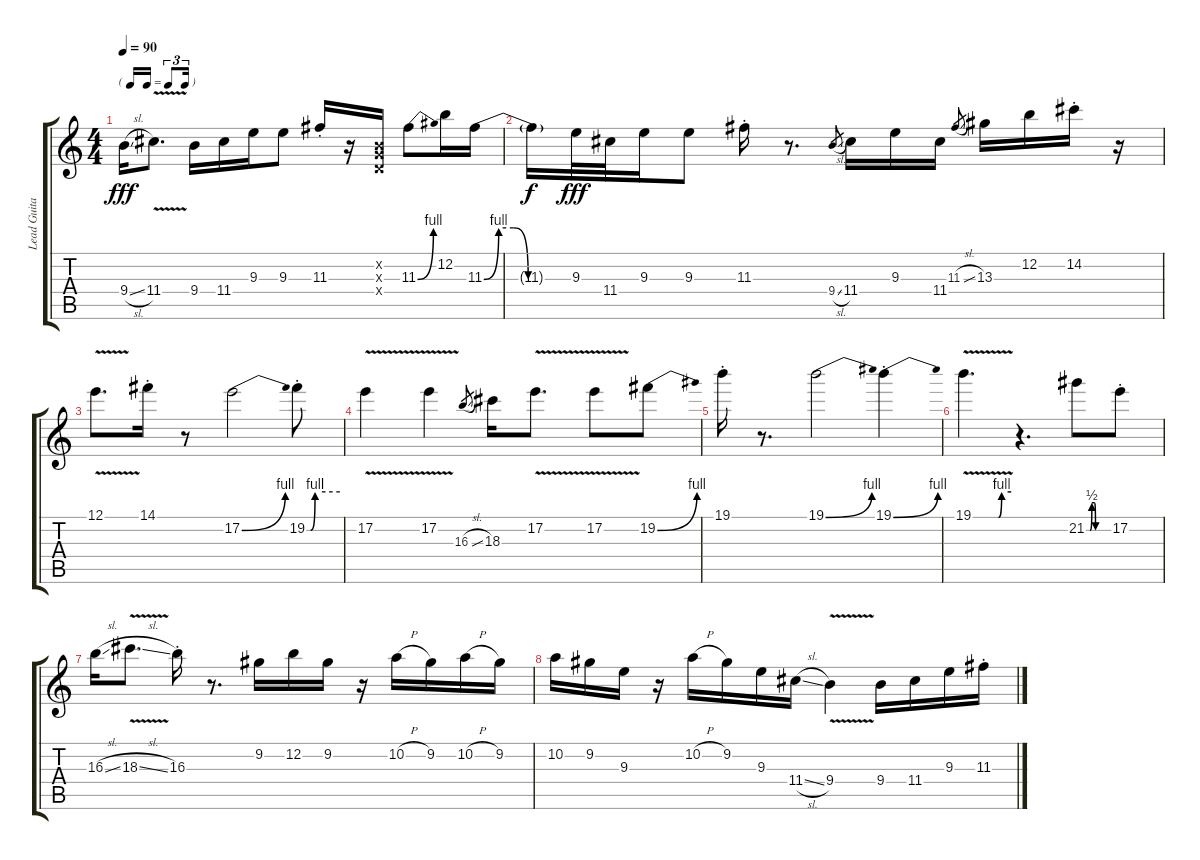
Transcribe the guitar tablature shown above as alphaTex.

\track ("Lead Guitar II" "Lead Guita") {instrument overdrivenguitar}
\staff {score tabs}
\tuning (E4 B3 G3 D3 A2 E2) {hide}
\ts (4 4)
\tf triplet16th
\tempo 90
\clef g2
\ks c
9.4{sl}.16{dy fff} 11.4{v}.8{d} 9.4.16 11.4.16 9.3.16 9.3.8 11.3{st}.16 r.16 (0.2{x} 0.3{x} 0.4{x}).16 11.3{be (bend 0 0 60 4)}.8 12.2.16 11.3{be (custom 0 0 10 4 20 4 30 0 60 0)}.16 |
11.3{t}.16{dy f} 9.3.32{dy fff} 11.4.32 9.3.16 9.3.8 11.3{st}.16 r.8{d} 9.4{sl}.8{gr} 11.4.16 9.3.16 11.4.16 11.3{sl}.8{gr} 13.3.16 12.2.16 14.2{st}.16 r.16 |
12.1{v}.8{d} 14.1{st}.16 r.8 17.2{be (bend 0 0 60 4)}.2 19.2{be (custom 0 0 7 0 15 4 60 4) st}.8 |
17.2{v}.4 17.2{v}.4 16.3{sl}.8{gr} 18.3.16 17.2{v}.8{d} 17.2{v}.8 19.2{be (bend 0 0 60 4)}.8 |
19.1{st}.16 r.8{d} 19.1{be (bend 0 0 60 4)}.2 19.1{be (bend 0 0 60 4) st}.4 |
19.1{be (custom 0 0 30 0 40 0 45 4 60 4) v}.4{d} r.4{d} 21.2{be (custom 0 0 10 0 15 2 22 2 25 0 60 0)}.8 17.2{st}.8 |
16.3{sl}.16 18.3{v sl}.8{d} 16.3{st}.16 r.8{d} 9.2.16 12.2.16 9.2.16 r.16 10.2{h}.16 9.2.16 10.2{h}.16 9.2.16 |
10.2.16 9.2.16 9.3.16 r.16 10.2{h}.16 9.2.16 9.3.16 11.4{sl}.16 9.4{v}.4 9.4.16 11.4.16 9.3.16 11.3{st}.16
